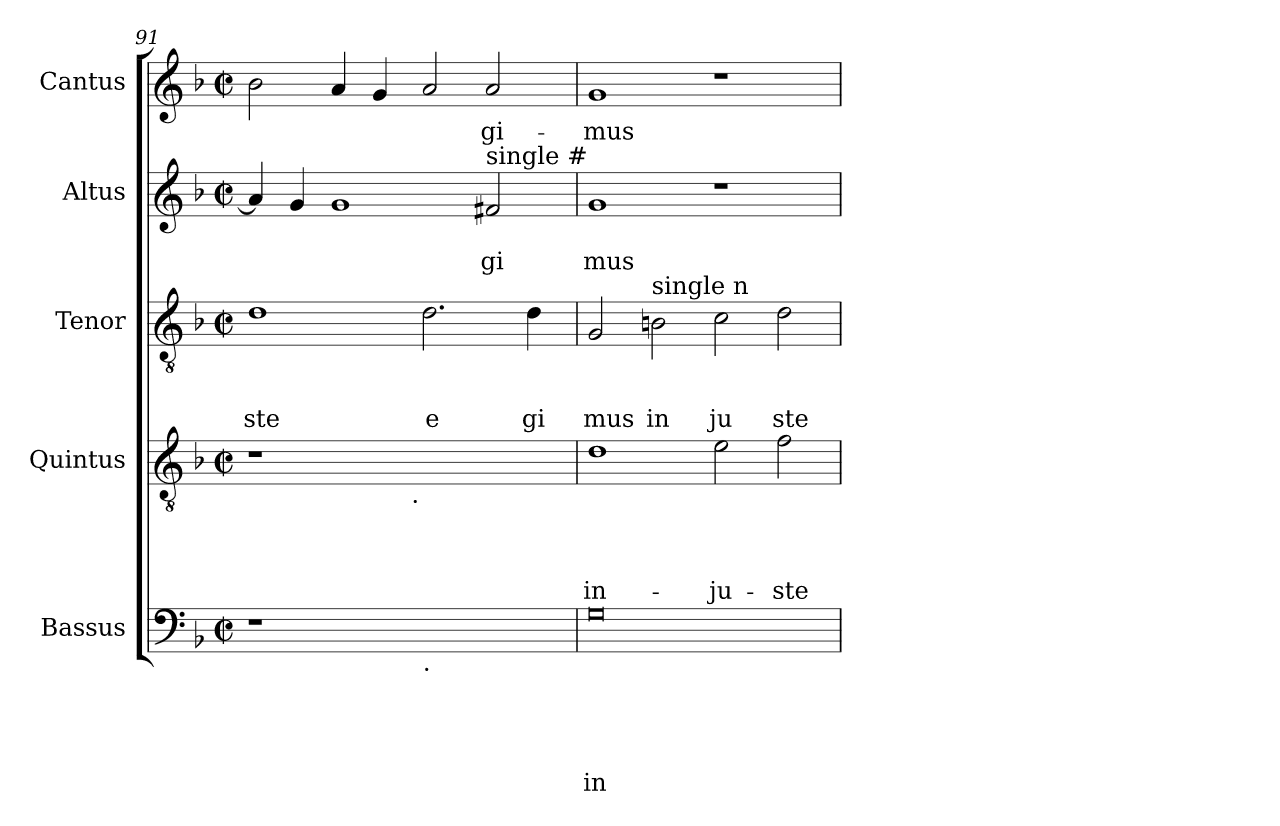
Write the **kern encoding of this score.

**kern	**text	**text	**text	**text	**text	**kern	**text	**text	**text	**text	**kern	**text	**text	**text	**kern	**text	**text	**kern	**text
*part5	*part5	*part5	*part5	*part5	*part5	*part4	*part4	*part4	*part4	*part4	*part3	*part3	*part3	*part3	*part2	*part2	*part2	*part1	*part1
*staff5	*staff5	*staff5	*staff5	*staff5	*staff5	*staff4	*staff4	*staff4	*staff4	*staff4	*staff3	*staff3	*staff3	*staff3	*staff2	*staff2	*staff2	*staff1	*staff1
*I"Bassus	*	*	*	*	*	*I"Quintus	*	*	*	*	*I"Tenor	*	*	*	*I"Altus	*	*	*I"Cantus	*
*clefF4	*	*	*	*	*	*clefGv2	*	*	*	*	*clefGv2	*	*	*	*clefG2	*	*	*clefG2	*
*k[b-]	*	*	*	*	*	*k[b-]	*	*	*	*	*k[b-]	*	*	*	*k[b-]	*	*	*k[b-]	*
*F:	*	*	*	*	*	*F:	*	*	*	*	*F:	*	*	*	*F:	*	*	*F:	*
*M2/2	*	*	*	*	*	*M2/2	*	*	*	*	*M2/2	*	*	*	*M2/2	*	*	*M2/2	*
*met(c|)	*	*	*	*	*	*met(c|)	*	*	*	*	*met(c|)	*	*	*	*met(c|)	*	*	*met(c|)	*
=91	=91	=91	=91	=91	=91	=91	=91	=91	=91	=91	=91	=91	=91	=91	=91	=91	=91	=91	=91
!	!	!	!	!	!	!	!	!	!	!	!	!	!	!LO:LY:b	!	!	!	!	!
*	*	*	*	*	*	*^	*	*	*	*	*	*	*	*	*	*	*	*	*
1r	.	.	.	.	.	1r	2ryy	.	.	.	.	1d	.	.	ste	4a/]	.	.	2b-\	.
.	.	.	.	.	.	.	.	.	.	.	.	.	.	.	.	4g/	.	.	.	.
.	.	.	.	.	.	.	4...ryy	.	.	.	.	.	.	.	.	1g	.	.	4a/	.
.	.	.	.	.	.	.	.	.	.	.	.	.	.	.	.	.	.	.	4g/	.
!	!	!	!	!	!	!	!LO:TX:b:t=.	!	!	!	!	!	!	!	!	!	!	!	!	!
.	.	.	.	.	.	.	1ryy	.	.	.	.	.	.	.	.	.	.	.	.	.
!LO:TX:b:t=.	!	!	!	!	!	!	!	!	!	!	!	!	!	!	!	!	!	!	!	!
!	!	!	!	!	!	!	!	!	!	!	!	!	!	!	!LO:LY:b	!	!	!	!	!
1ryy	.	.	.	.	.	1ryy	.	.	.	.	.	2.d\	.	.	e	.	.	.	2a/	.
!	!	!	!	!	!	!	!	!	!	!	!	!	!	!	!	!LO:TX:a:t=single #	!	!	!	!
!	!	!	!	!	!	!	!	!	!	!	!	!	!	!	!	!	!	!LO:LY:b	!	!LO:LY:b
.	.	.	.	.	.	.	.	.	.	.	.	.	.	.	.	2f#/	.	gi	2a/	-gi-
!	!	!	!	!	!	!	!	!	!	!	!	!	!	!	!LO:LY:b	!	!	!	!	!
.	.	.	.	.	.	.	.	.	.	.	.	4d\	.	.	gi	.	.	.	.	.
.	.	.	.	.	.	.	32ryy	.	.	.	.	.	.	.	.	.	.	.	.	.
=92	=92	=92	=92	=92	=92	=92	=92	=92	=92	=92	=92	=92	=92	=92	=92	=92	=92	=92	=92	=92
!	!	!	!	!	!LO:LY:b	!	!	!	!	!	!LO:LY:b	!	!	!	!LO:LY:b	!	!	!LO:LY:b	!	!LO:LY:b
*	*	*	*	*	*	*v	*v	*	*	*	*	*	*	*	*	*	*	*	*	*
0G	.	.	.	.	in-	1d	.	.	.	in-	2G/	.	.	mus	1g	.	mus	1g	-mus
!	!	!	!	!	!	!	!	!	!	!	!LO:TX:a:t=single n	!	!	!	!	!	!	!	!
!	!	!	!	!	!	!	!	!	!	!	!	!	!	!LO:LY:b	!	!	!	!	!
.	.	.	.	.	.	.	.	.	.	.	2B\	.	.	in	.	.	.	.	.
!	!	!	!	!	!	!	!	!	!	!LO:LY:b	!	!	!	!LO:LY:b	!	!	!	!	!
.	.	.	.	.	.	2e\	.	.	.	-ju-	2c\	.	.	ju	1r	.	.	1r	.
!	!	!	!	!	!	!	!	!	!	!LO:LY:b	!	!	!	!LO:LY:b	!	!	!	!	!
.	.	.	.	.	.	2f\	.	.	.	-ste	2d\	.	.	ste	.	.	.	.	.
=	=	=	=	=	=	=	=	=	=	=	=	=	=	=	=	=	=	=	=
*-	*-	*-	*-	*-	*-	*-	*-	*-	*-	*-	*-	*-	*-	*-	*-	*-	*-	*-	*-
